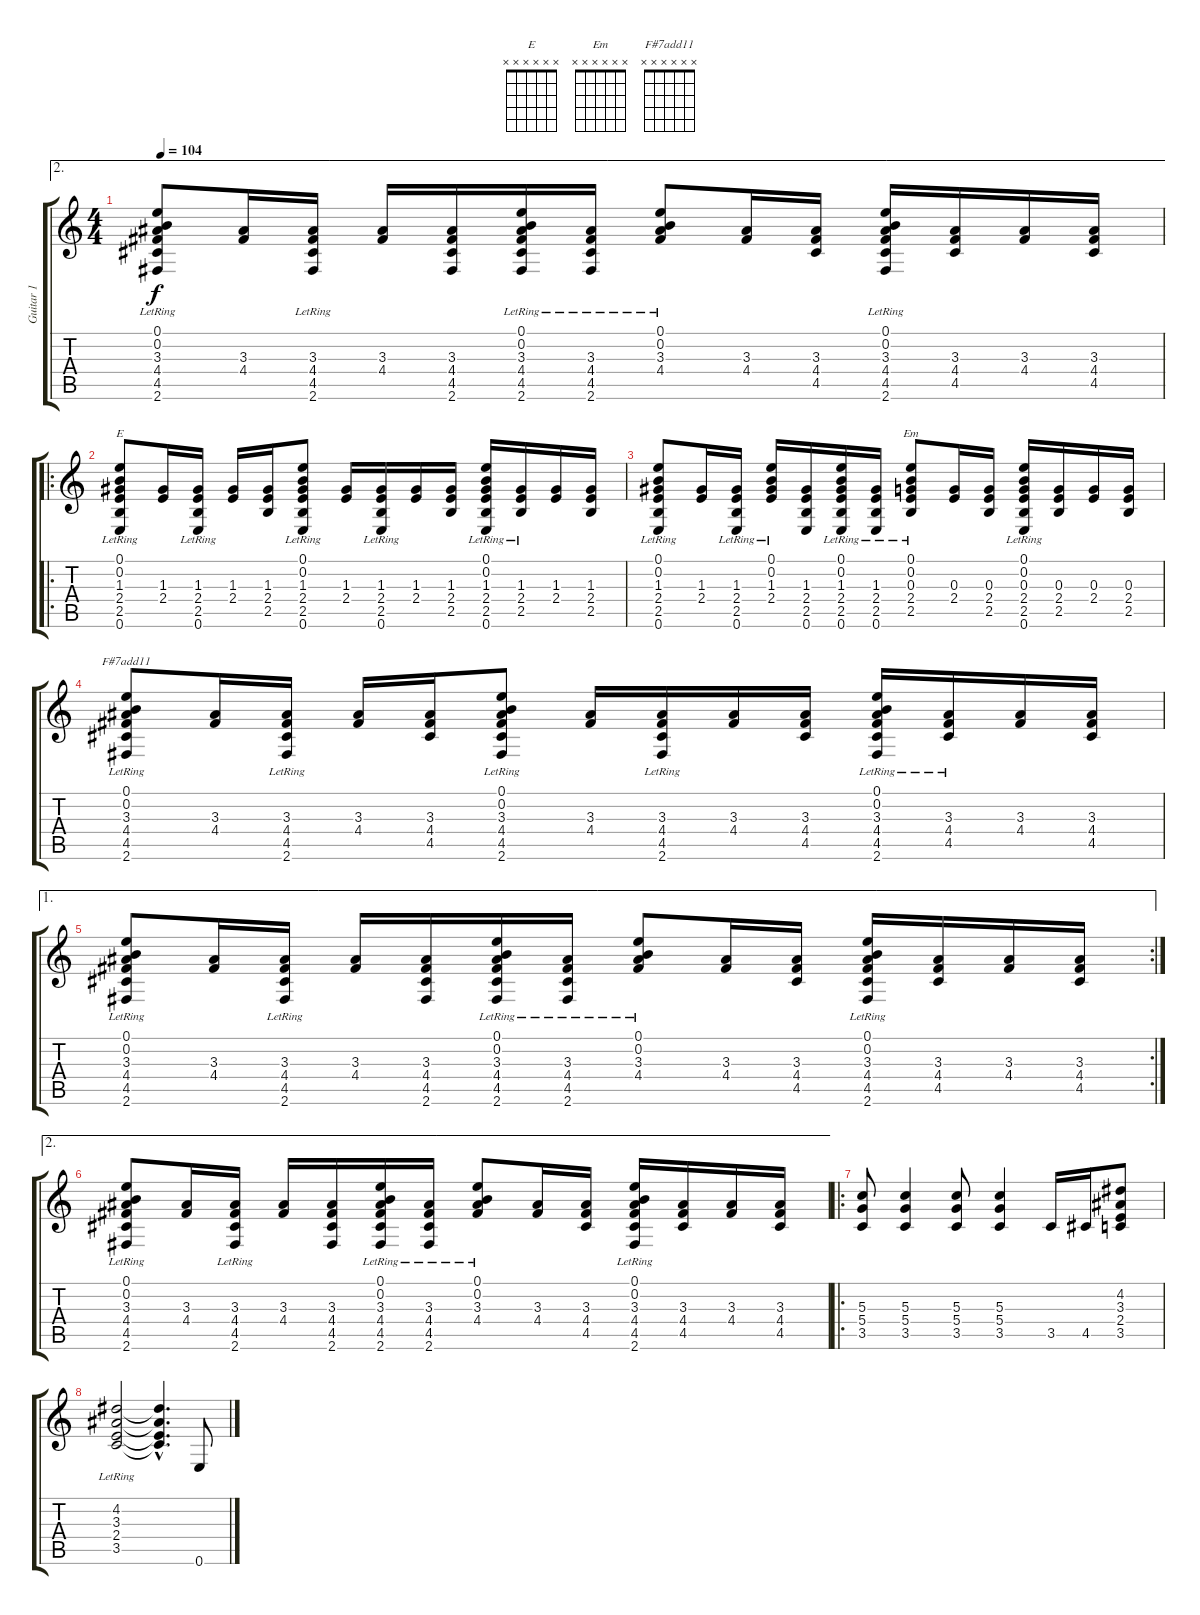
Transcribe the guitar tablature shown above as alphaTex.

\track ("Guitar 1" "Guitar 1") {instrument acousticguitarnylon}
\staff {score tabs}
\tuning (E4 B3 G3 D3 A2 E2) {hide}
\chord ("E" x x x x x x) {firstfret 0}
\chord ("Em" x x x x x x) {firstfret 0}
\chord ("F#7add11" x x x x x x) {firstfret 0}
\ae 2
\ts (4 4)
\tempo 104
\clef g2
\ks c
(0.1{lr} 0.2{lr} 3.3 4.4 4.5 2.6{lr}).8{dy f} (3.3 4.4).16 (3.3 4.4 4.5 2.6{lr}).16 (3.3 4.4).16 (3.3 4.4 4.5 2.6).16 (0.1{lr} 0.2{lr} 3.3 4.4 4.5 2.6).16 (3.3 4.4 4.5 2.6{lr}).16 (0.1{lr} 0.2{lr} 3.3 4.4).8 (3.3 4.4).16 (3.3 4.4 4.5).16 (0.1{lr} 0.2{lr} 3.3 4.4 4.5 2.6{lr}).16 (3.3 4.4 4.5).16 (3.3 4.4).16 (3.3 4.4 4.5).16 |
\ro
(0.1{lr} 0.2{lr} 1.3 2.4 2.5{lr} 0.6{lr}).8{ch "E"} (1.3 2.4).16 (1.3 2.4 2.5{lr} 0.6{lr}).16 (1.3 2.4).16 (1.3 2.4 2.5).16 (0.1{lr} 0.2{lr} 1.3 2.4 2.5 0.6{lr}).8 (1.3 2.4).16 (1.3 2.4 2.5{lr} 0.6{lr}).16 (1.3 2.4).16 (1.3 2.4 2.5).16 (0.1{lr} 0.2{lr} 1.3 2.4 2.5 0.6{lr}).16 (1.3 2.4 2.5{lr}).16 (1.3 2.4).16 (1.3 2.4 2.5).16 |
(0.1{lr} 0.2{lr} 1.3 2.4 2.5 0.6{lr}).8 (1.3 2.4).16 (1.3 2.4 2.5 0.6{lr}).16 (0.1{lr} 0.2{lr} 1.3 2.4).16 (1.3 2.4 2.5 0.6).16 (0.1{lr} 0.2{lr} 1.3 2.4 2.5 0.6).16 (1.3 2.4 2.5 0.6{lr}).16 (0.1{lr} 0.2{lr} 0.3 2.4 2.5{lr}).8{ch "Em"} (0.3 2.4).16 (0.3 2.4 2.5).16 (0.1{lr} 0.2{lr} 0.3 2.4 2.5 0.6{lr}).16 (0.3 2.4 2.5).16 (0.3 2.4).16 (0.3 2.4 2.5).16 |
(0.1{lr} 0.2{lr} 3.3 4.4 4.5{lr} 2.6{lr}).8{ch "F#7add11"} (3.3 4.4).16 (3.3 4.4 4.5{lr} 2.6{lr}).16 (3.3 4.4).16 (3.3 4.4 4.5).16 (0.1{lr} 0.2{lr} 3.3 4.4 4.5 2.6{lr}).8 (3.3 4.4).16 (3.3 4.4 4.5{lr} 2.6{lr}).16 (3.3 4.4).16 (3.3 4.4 4.5).16 (0.1{lr} 0.2{lr} 3.3 4.4 4.5 2.6{lr}).16 (3.3 4.4 4.5{lr}).16 (3.3 4.4).16 (3.3 4.4 4.5).16 |
\ae 1
\rc 2
(0.1{lr} 0.2{lr} 3.3 4.4 4.5 2.6{lr}).8 (3.3 4.4).16 (3.3 4.4 4.5 2.6{lr}).16 (3.3 4.4).16 (3.3 4.4 4.5 2.6).16 (0.1{lr} 0.2{lr} 3.3 4.4 4.5 2.6).16 (3.3 4.4 4.5 2.6{lr}).16 (0.1{lr} 0.2{lr} 3.3 4.4).8 (3.3 4.4).16 (3.3 4.4 4.5).16 (0.1{lr} 0.2{lr} 3.3 4.4 4.5 2.6{lr}).16 (3.3 4.4 4.5).16 (3.3 4.4).16 (3.3 4.4 4.5).16 |
\ae 2
(0.1{lr} 0.2{lr} 3.3 4.4 4.5 2.6{lr}).8 (3.3 4.4).16 (3.3 4.4 4.5 2.6{lr}).16 (3.3 4.4).16 (3.3 4.4 4.5 2.6).16 (0.1{lr} 0.2{lr} 3.3 4.4 4.5 2.6).16 (3.3 4.4 4.5 2.6{lr}).16 (0.1{lr} 0.2{lr} 3.3 4.4).8 (3.3 4.4).16 (3.3 4.4 4.5).16 (0.1{lr} 0.2{lr} 3.3 4.4 4.5 2.6{lr}).16 (3.3 4.4 4.5).16 (3.3 4.4).16 (3.3 4.4 4.5).16 |
\ro
(5.3 5.4 3.5).8{volume 12 instrument overdrivenguitar} (5.3 5.4 3.5).4 (5.3 5.4 3.5).8 (5.3 5.4 3.5).4 3.5.16 4.5.16 (4.2 3.3 2.4 3.5).8 |
(4.2{lr} 3.3{lr} 2.4{lr} 3.5{lr}).2 (4.2{hac t} 3.3{hac t} 2.4{hac t} 3.5{hac t}).4{d} 0.6.8
